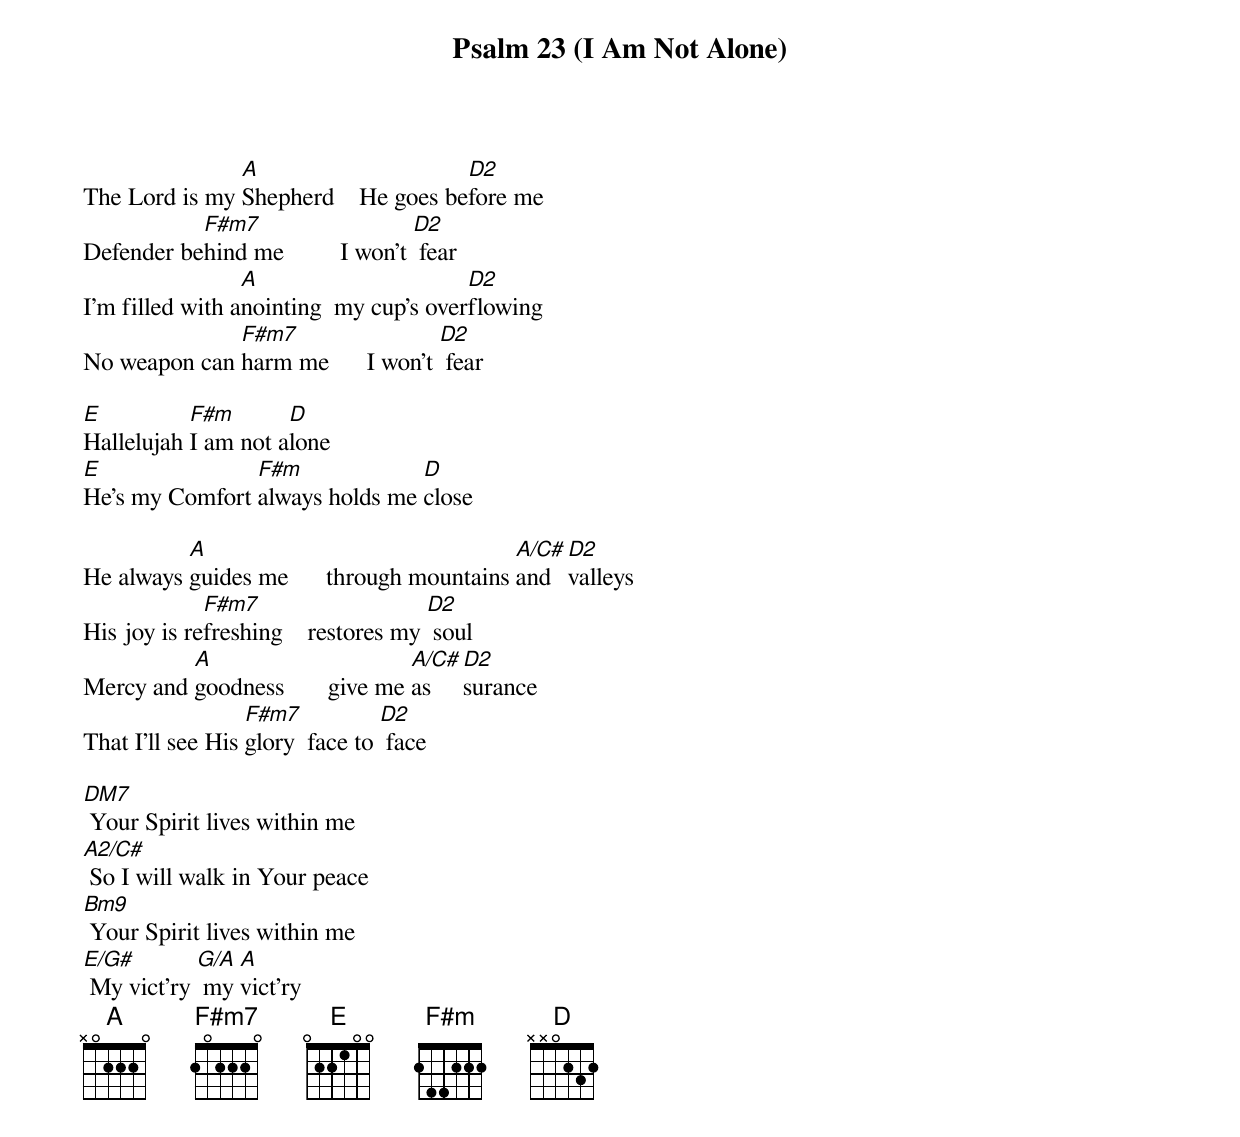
{title: Psalm 23 (I Am Not Alone)}
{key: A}
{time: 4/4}
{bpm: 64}
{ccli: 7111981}
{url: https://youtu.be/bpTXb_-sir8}
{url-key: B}
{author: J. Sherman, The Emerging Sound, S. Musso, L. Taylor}
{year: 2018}
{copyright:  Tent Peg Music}

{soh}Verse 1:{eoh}
The Lord is my [A]Shepherd    He goes be[D2]fore me
Defender be[F#m7]hind me         I won't [D2] fear
I'm filled with a[A]nointing  my cup's over[D2]flowing
No weapon can [F#m7]harm me      I won't [D2] fear

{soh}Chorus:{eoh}
[E]Hallelujah [F#m]I am not a[D]lone
[E]He's my Comfort [F#m]always holds me [D]close

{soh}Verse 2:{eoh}
He always [A]guides me      through mountains [A/C#]and [D2]valleys
His joy is re[F#m7]freshing    restores my [D2] soul
Mercy and [A]goodness       give me [A/C#]as[D2]surance
That I'll see His [F#m7]glory  face to [D2] face

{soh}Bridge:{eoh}
[DM7] Your Spirit lives within me
[A2/C#] So I will walk in Your peace
[Bm9] Your Spirit lives within me
[E/G#] My vict'ry [G/A] my [A]vict'ry
